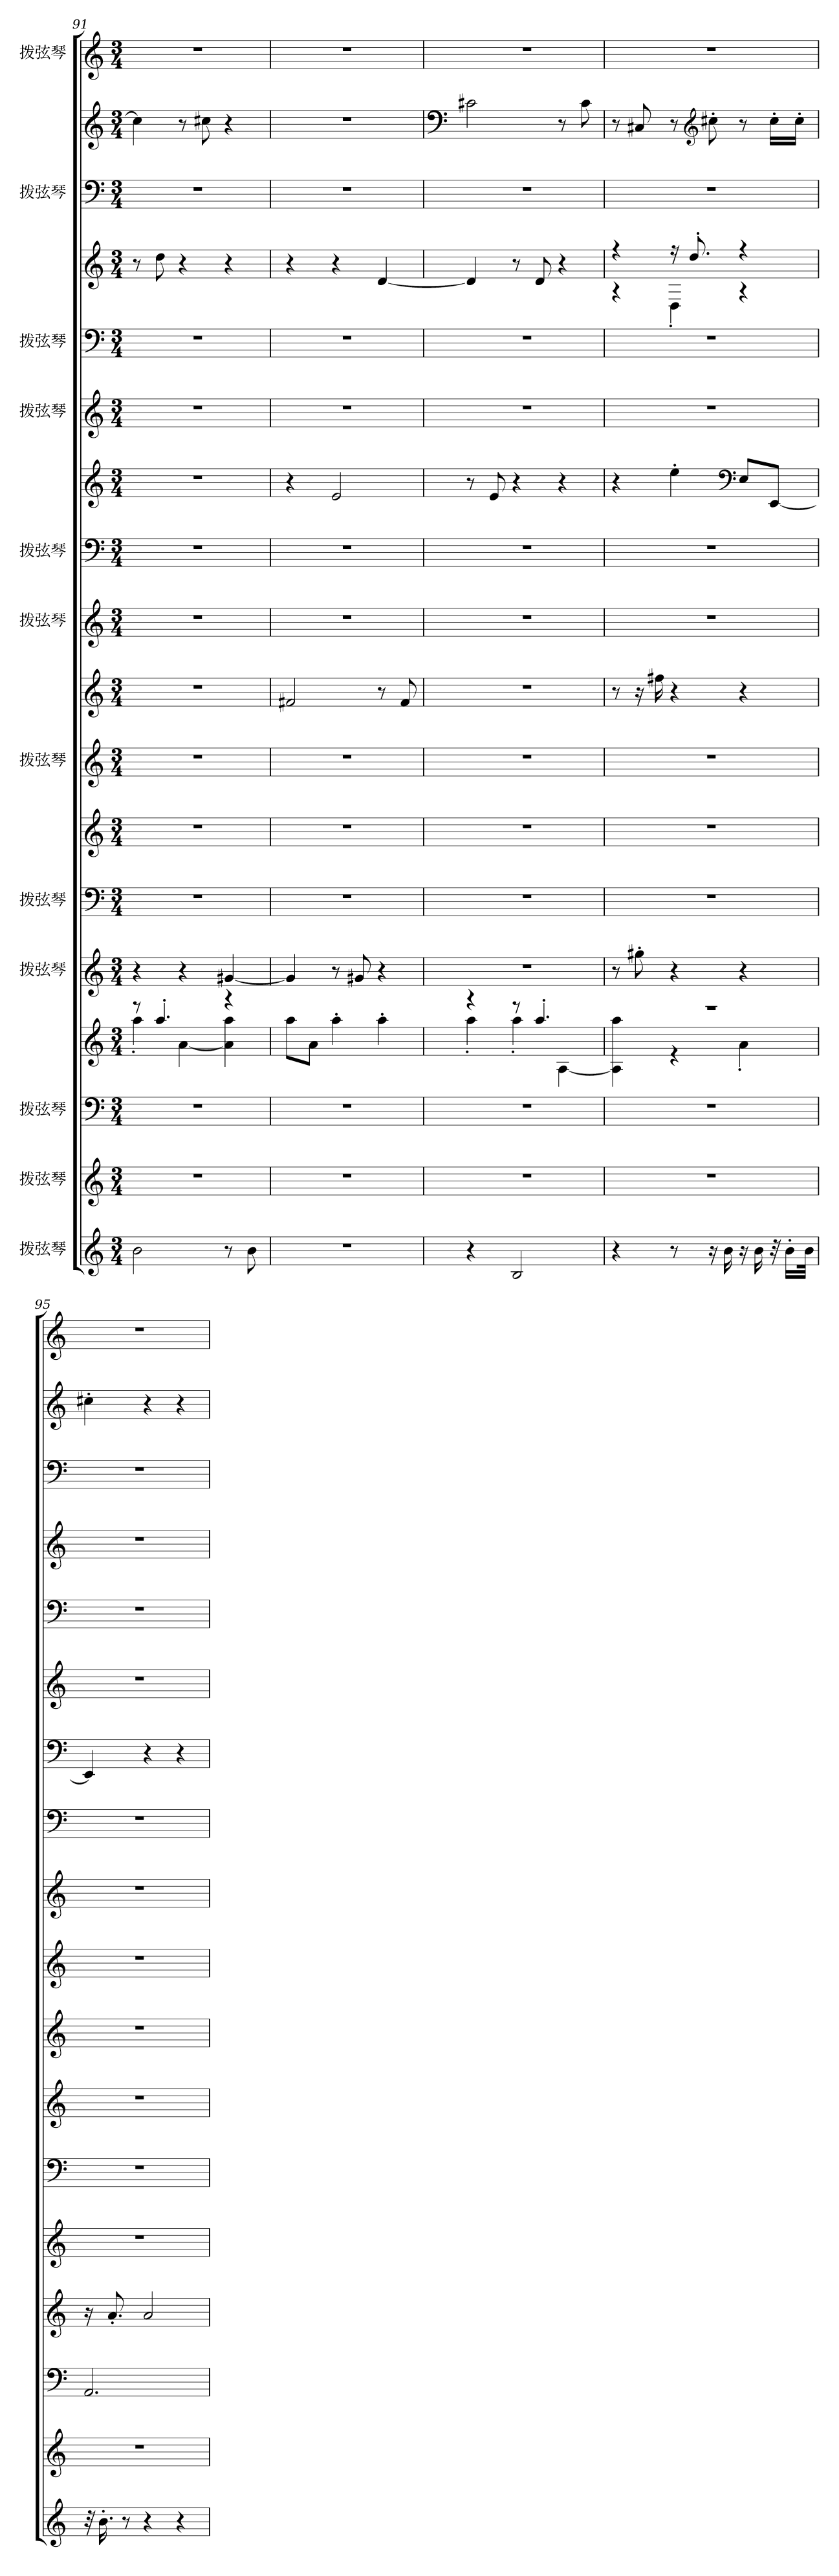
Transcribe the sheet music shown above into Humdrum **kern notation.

**kern	**kern	**kern	**kern	**kern	**kern	**kern	**kern	**kern	**kern	**kern	**kern	**kern	**kern	**kern	**kern	**kern	**kern
*part12	*part11	*part10	*part10	*part9	*part8	*part8	*part7	*part7	*part6	*part5	*part5	*part4	*part3	*part3	*part2	*part2	*part1
*staff18	*staff17	*staff16	*staff15	*staff14	*staff13	*staff12	*staff11	*staff10	*staff9	*staff8	*staff7	*staff6	*staff5	*staff4	*staff3	*staff2	*staff1
*I"拨弦琴	*I"拨弦琴	*I"拨弦琴	*	*I"拨弦琴	*I"拨弦琴	*	*I"拨弦琴	*	*I"拨弦琴	*I"拨弦琴	*	*I"拨弦琴	*I"拨弦琴	*	*I"拨弦琴	*	*I"拨弦琴
*clefG2	*clefG2	*clefF4	*clefG2	*clefG2	*clefF4	*clefG2	*clefG2	*clefG2	*clefG2	*clefF4	*clefG2	*clefG2	*clefF4	*clefG2	*clefF4	*clefG2	*clefG2
*k[]	*k[]	*k[]	*k[]	*k[]	*k[]	*k[]	*k[]	*k[]	*k[]	*k[]	*k[]	*k[]	*k[]	*k[]	*k[]	*k[]	*k[]
*M3/4	*M3/4	*M3/4	*M3/4	*M3/4	*M3/4	*M3/4	*M3/4	*M3/4	*M3/4	*M3/4	*M3/4	*M3/4	*M3/4	*M3/4	*M3/4	*M3/4	*M3/4
=91	=91	=91	=91	=91	=91	=91	=91	=91	=91	=91	=91	=91	=91	=91	=91	=91	=91
*	*	*	*^	*	*	*	*	*	*	*	*	*	*	*	*	*	*
2b\	2.r	2.r	8r	4aa'\	4r	2.r	2.r	2.r	2.r	2.r	2.r	2.r	2.r	2.r	8r	2.r	4cc#\]	2.r
.	.	.	4.aa'/	.	.	.	.	.	.	.	.	.	.	.	8dd\	.	.	.
.	.	.	.	[4a\	4r	.	.	.	.	.	.	.	.	.	4r	.	8r	.
.	.	.	.	.	.	.	.	.	.	.	.	.	.	.	.	.	8cc#X\	.
8r	.	.	4r	4a\] 4aa\	[4g#X/	.	.	.	.	.	.	.	.	.	4r	.	4r	.
8b\	.	.	.	.	.	.	.	.	.	.	.	.	.	.	.	.	.	.
*	*	*	*v	*v	*	*	*	*	*	*	*	*	*	*	*	*	*	*
!!LO:PB:g=z
=92	=92	=92	=92	=92	=92	=92	=92	=92	=92	=92	=92	=92	=92	=92	=92	=92	=92
2.r	2.r	2.r	8aa\L	4g#/]	2.r	2.r	2.r	2f#X/	2.r	2.r	4r	2.r	2.r	4r	2.r	2.r	2.r
.	.	.	8a\J	.	.	.	.	.	.	.	.	.	.	.	.	.	.
.	.	.	4aa'\	8r	.	.	.	.	.	.	2e/	.	.	4r	.	.	.
.	.	.	.	8g#X/	.	.	.	.	.	.	.	.	.	.	.	.	.
.	.	.	4aa'\	4r	.	.	.	8r	.	.	.	.	.	[4d/	.	.	.
.	.	.	.	.	.	.	.	8f#/	.	.	.	.	.	.	.	.	.
=93	=93	=93	=93	=93	=93	=93	=93	=93	=93	=93	=93	=93	=93	=93	=93	=93	=93
*	*	*	*	*	*	*	*	*	*	*	*	*	*	*	*	*clefF4	*
*	*	*	*^	*	*	*	*	*	*	*	*	*	*	*	*	*	*
4r	2.r	2.r	4r	4aa'\	2.r	2.r	2.r	2.r	2.r	2.r	2.r	8r	2.r	2.r	4d/]	2.r	2c#X\	2.r
.	.	.	.	.	.	.	.	.	.	.	.	8e/	.	.	.	.	.	.
2B/	.	.	8r	4aa'\	.	.	.	.	.	.	.	4r	.	.	8r	.	.	.
.	.	.	4.aa'/	.	.	.	.	.	.	.	.	.	.	.	8d/	.	.	.
.	.	.	.	[4A\	.	.	.	.	.	.	.	4r	.	.	4r	.	8r	.
.	.	.	.	.	.	.	.	.	.	.	.	.	.	.	.	.	8c#\	.
=94	=94	=94	=94	=94	=94	=94	=94	=94	=94	=94	=94	=94	=94	=94	=94	=94	=94	=94
*	*	*	*	*	*	*	*	*	*	*	*	*	*	*	*^	*	*	*
4r	2.r	2.r	2.r	4A\] 4aa\	8r	2.r	2.r	2.r	8r	2.r	2.r	4r	2.r	2.r	4r	4r	2.r	8r	2.r
.	.	.	.	.	8gg#X'\	.	.	.	16r	.	.	.	.	.	.	.	.	8C#X/	.
.	.	.	.	.	.	.	.	.	16ff#X\	.	.	.	.	.	.	.	.	.	.
8r	.	.	.	4r	4r	.	.	.	4r	.	.	4ee'\	.	.	16r	4D'\	.	8r	.
.	.	.	.	.	.	.	.	.	.	.	.	.	.	.	8.dd'/	.	.	.	.
*	*	*	*	*	*	*	*	*	*	*	*	*	*	*	*	*	*	*clefG2	*
16r	.	.	.	.	.	.	.	.	.	.	.	.	.	.	.	.	.	8cc#X'\	.
16b\	.	.	.	.	.	.	.	.	.	.	.	.	.	.	.	.	.	.	.
*	*	*	*	*	*	*	*	*	*	*	*	*clefF4	*	*	*	*	*	*	*
16r	.	.	.	4a'\	4r	.	.	.	4r	.	.	8E/L	.	.	4r	4r	.	8r	.
16b\	.	.	.	.	.	.	.	.	.	.	.	.	.	.	.	.	.	.	.
32r	.	.	.	.	.	.	.	.	.	.	.	[8EE/J	.	.	.	.	.	16cc#'\LL	.
16b'\LL	.	.	.	.	.	.	.	.	.	.	.	.	.	.	.	.	.	.	.
.	.	.	.	.	.	.	.	.	.	.	.	.	.	.	.	.	.	16cc#'\JJ	.
32b\JJk	.	.	.	.	.	.	.	.	.	.	.	.	.	.	.	.	.	.	.
*	*	*	*v	*v	*	*	*	*	*	*	*	*	*	*	*v	*v	*	*	*
=95	=95	=95	=95	=95	=95	=95	=95	=95	=95	=95	=95	=95	=95	=95	=95	=95	=95
32r	2.r	2.AA/	16r	2.r	2.r	2.r	2.r	2.r	2.r	2.r	4EE/]	2.r	2.r	2.r	2.r	4cc#X'\	2.r
16.b'\	.	.	.	.	.	.	.	.	.	.	.	.	.	.	.	.	.
.	.	.	8.a'/	.	.	.	.	.	.	.	.	.	.	.	.	.	.
8r	.	.	.	.	.	.	.	.	.	.	.	.	.	.	.	.	.
4r	.	.	2a/	.	.	.	.	.	.	.	4r	.	.	.	.	4r	.
4r	.	.	.	.	.	.	.	.	.	.	4r	.	.	.	.	4r	.
=	=	=	=	=	=	=	=	=	=	=	=	=	=	=	=	=	=
*-	*-	*-	*-	*-	*-	*-	*-	*-	*-	*-	*-	*-	*-	*-	*-	*-	*-
